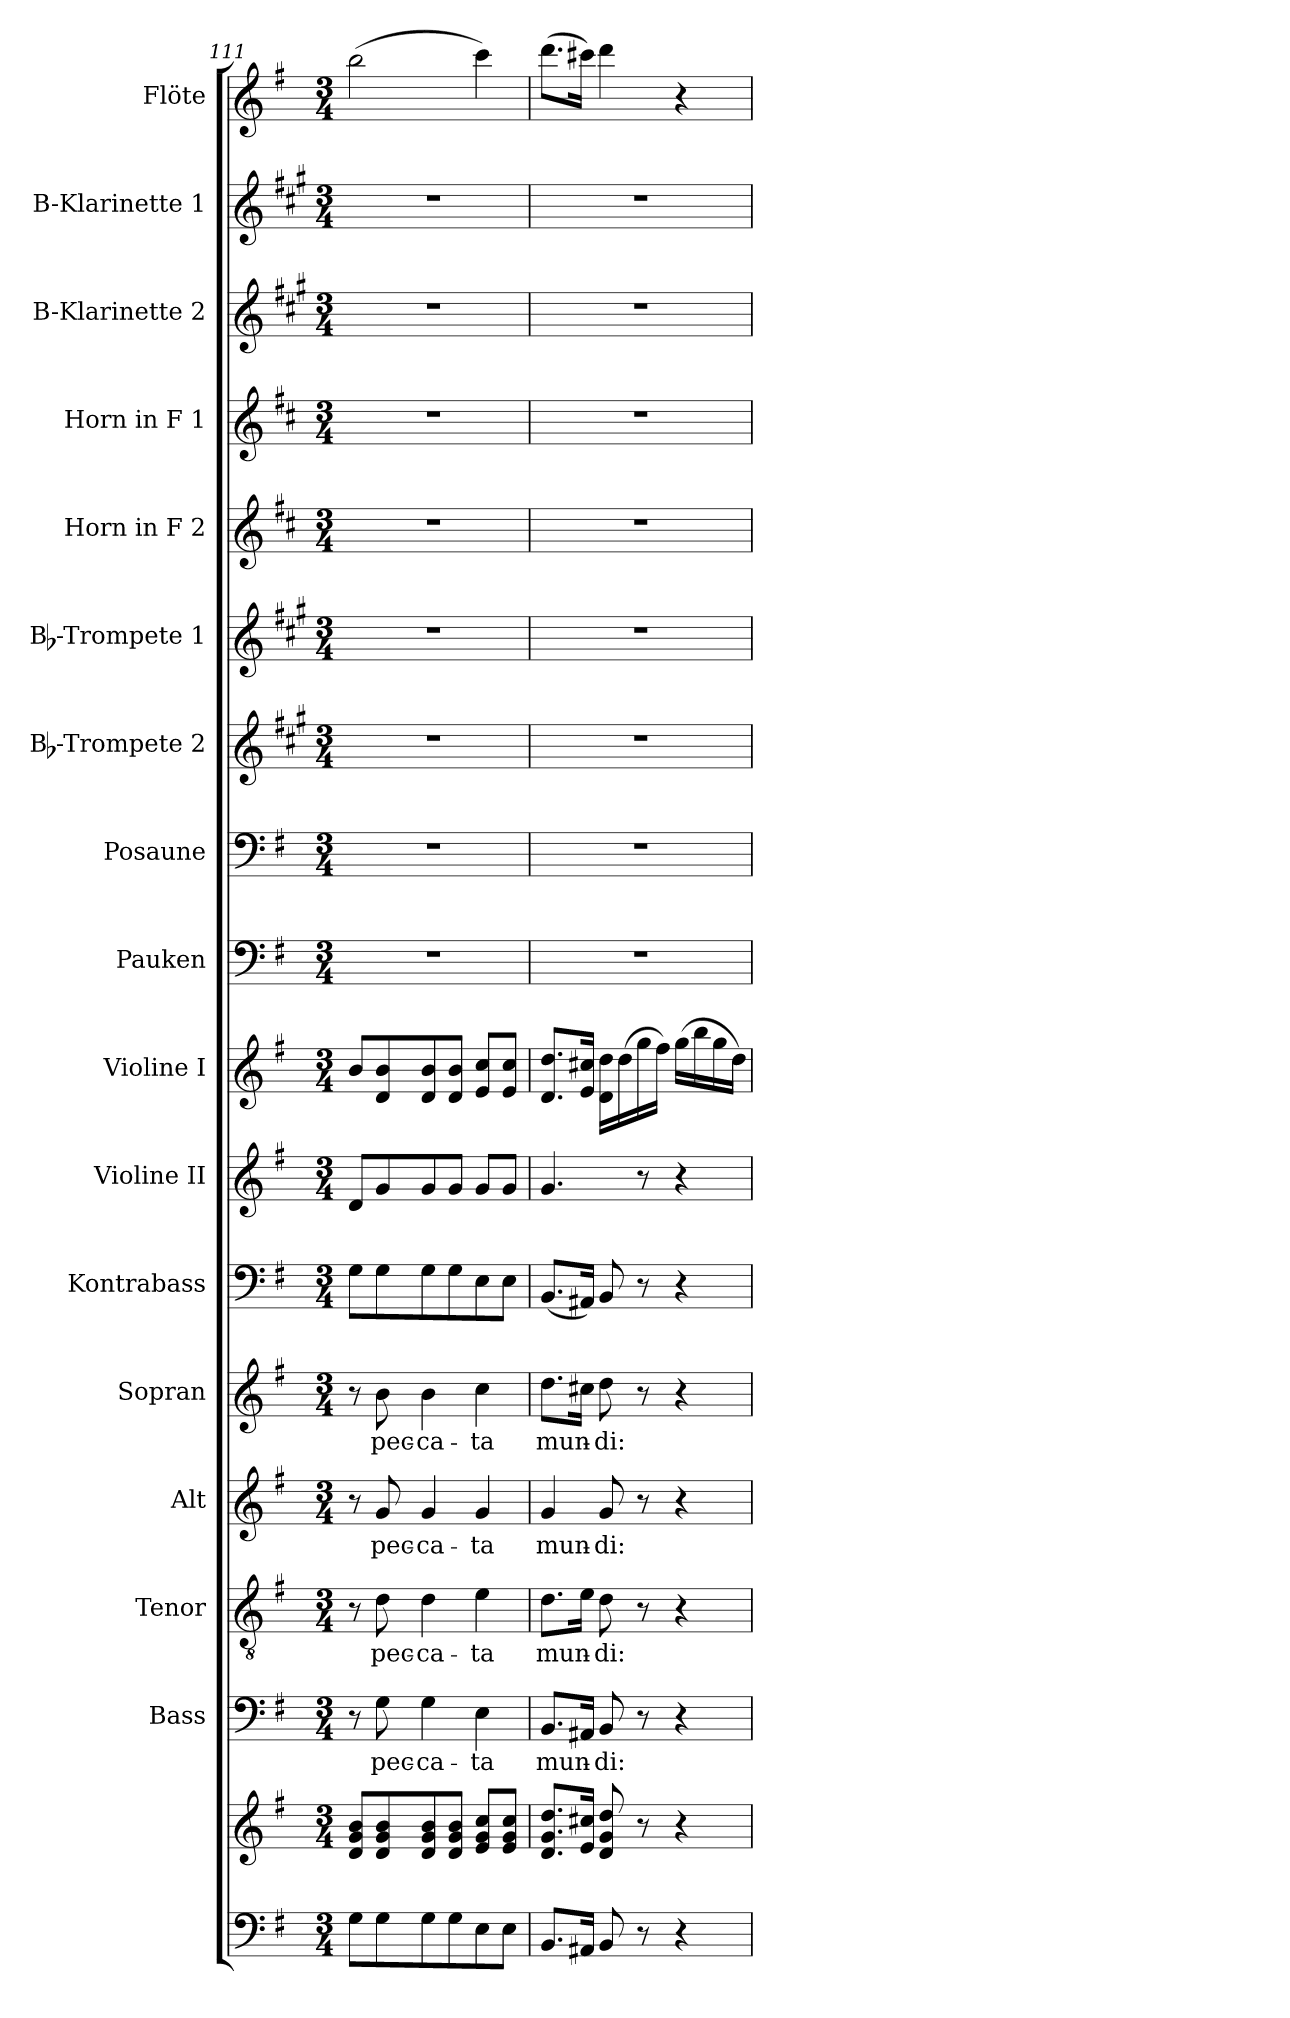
**kern	**kern	**kern	**text	**kern	**text	**kern	**text	**kern	**text	**kern	**kern	**kern	**kern	**kern	**kern	**kern	**kern	**kern	**kern	**kern	**kern
*part17	*part17	*part16	*part16	*part15	*part15	*part14	*part14	*part13	*part13	*part12	*part11	*part10	*part9	*part8	*part7	*part6	*part5	*part4	*part3	*part2	*part1
*staff18	*staff17	*staff16	*staff16	*staff15	*staff15	*staff14	*staff14	*staff13	*staff13	*staff12	*staff11	*staff10	*staff9	*staff8	*staff7	*staff6	*staff5	*staff4	*staff3	*staff2	*staff1
*	*	*I"Bass	*	*I"Tenor	*	*I"Alt	*	*I"Sopran	*	*I"Kontrabass	*I"Violine II	*I"Violine I	*I"Pauken	*I"Posaune	*I"Bb-Trompete 2	*I"Bb-Trompete 1	*I"Horn in F 2	*I"Horn in F 1	*I"B-Klarinette 2	*I"B-Klarinette 1	*I"Flöte
*	*	*I'B.	*	*I'T.	*	*I'A.	*	*I'S.	*	*I'Kb.	*I'Vl. II	*I'Vl. I	*I'Pk.	*I'Pos.	*I'Bb Trp. 2	*I'Bb Trp. 1	*I'Hrn. 2	*I'Hrn. 1	*I'B Kl. 2	*I'B Kl. 1	*I'Fl.
*clefF4	*clefG2	*clefF4	*	*clefGv2	*	*clefG2	*	*clefG2	*	*clefF4	*clefG2	*clefG2	*clefF4	*clefF4	*clefG2	*clefG2	*clefG2	*clefG2	*clefG2	*clefG2	*clefG2
*	*	*	*	*	*	*	*	*	*	*ITrd7c12	*	*	*	*	*ITrd1c2	*ITrd1c2	*ITrd4c7	*ITrd4c7	*ITrd1c2	*ITrd1c2	*
*k[f#]	*k[f#]	*k[f#]	*	*k[f#]	*	*k[f#]	*	*k[f#]	*	*k[f#]	*k[f#]	*k[f#]	*k[f#]	*k[f#]	*k[f#]	*k[f#]	*k[f#]	*k[f#]	*k[f#]	*k[f#]	*k[f#]
*G:	*G:	*G:	*	*G:	*	*G:	*	*G:	*	*G:	*G:	*G:	*G:	*G:	*G:	*G:	*G:	*G:	*G:	*G:	*G:
*M3/4	*M3/4	*M3/4	*	*M3/4	*	*M3/4	*	*M3/4	*	*M3/4	*M3/4	*M3/4	*M3/4	*M3/4	*M3/4	*M3/4	*M3/4	*M3/4	*M3/4	*M3/4	*M3/4
=111	=111	=111	=111	=111	=111	=111	=111	=111	=111	=111	=111	=111	=111	=111	=111	=111	=111	=111	=111	=111	=111
8G\L	8d/ 8g/ 8b/L	8r	.	8r	.	8r	.	8r	.	8GG\L	8d/L	8b/L	2.r	2.r	2.r	2.r	2.r	2.r	2.r	2.r	(>2bb\
!	!	!	!LO:LY:b	!	!LO:LY:b	!	!LO:LY:b	!	!LO:LY:b	!	!	!	!	!	!	!	!	!	!	!	!
8G\	8d/ 8g/ 8b/	8G\	pec-	8d\	pec-	8g/	pec-	8b\	pec-	8GG\	8g/	8d/ 8b/	.	.	.	.	.	.	.	.	.
!	!	!	!LO:LY:b	!	!LO:LY:b	!	!LO:LY:b	!	!LO:LY:b	!	!	!	!	!	!	!	!	!	!	!	!
8G\	8d/ 8g/ 8b/	4G\	-ca-	4d\	-ca-	4g/	-ca-	4b\	-ca-	8GG\	8g/	8d/ 8b/	.	.	.	.	.	.	.	.	.
8G\	8d/ 8g/ 8b/J	.	.	.	.	.	.	.	.	8GG\	8g/J	8d/ 8b/J	.	.	.	.	.	.	.	.	.
!	!	!	!LO:LY:b	!	!LO:LY:b	!	!LO:LY:b	!	!LO:LY:b	!	!	!	!	!	!	!	!	!	!	!	!
8E\	8e/ 8g/ 8cc/L	4E\	-ta	4e\	-ta	4g/	-ta	4cc\	-ta	8EE\	8g/L	8e/ 8cc/L	.	.	.	.	.	.	.	.	4ccc\)
8E\J	8e/ 8g/ 8cc/J	.	.	.	.	.	.	.	.	8EE\J	8g/J	8e/ 8cc/J	.	.	.	.	.	.	.	.	.
!!LO:PB:g=z
=112	=112	=112	=112	=112	=112	=112	=112	=112	=112	=112	=112	=112	=112	=112	=112	=112	=112	=112	=112	=112	=112
!	!	!	!LO:LY:b	!	!LO:LY:b	!	!LO:LY:b	!	!LO:LY:b	!	!	!	!	!	!	!	!	!	!	!	!
8.BB/L	8.d/ 8.g/ 8.dd/L	8.BB/L	mun-	8.d\L	mun-	4g/	mun-	8.dd\L	mun-	(<8.BBB/L	4.g/	8.d/ 8.dd/L	2.r	2.r	2.r	2.r	2.r	2.r	2.r	2.r	(>8.ddd\L
16AA#X/Jk	16e/ 16cc#X/Jk	16AA#X/Jk	.	16e\Jk	.	.	.	16cc#X\Jk	.	16AAA#X/Jk)	.	16e/ 16cc#X/Jk	.	.	.	.	.	.	.	.	16ccc#X\Jk)
!	!	!	!LO:LY:b	!	!LO:LY:b	!	!LO:LY:b	!	!LO:LY:b	!	!	!	!	!	!	!	!	!	!	!	!
8BB/	8d/ 8g/ 8dd/	8BB/	-di:	8d\	-di:	8g/	-di:	8dd\	-di:	8BBB/	.	16d\ 16dd\LL	.	.	.	.	.	.	.	.	4ddd\
.	.	.	.	.	.	.	.	.	.	.	.	(>16dd\	.	.	.	.	.	.	.	.	.
8r	8r	8r	.	8r	.	8r	.	8r	.	8r	8r	16gg\	.	.	.	.	.	.	.	.	.
.	.	.	.	.	.	.	.	.	.	.	.	16ff#\JJ)	.	.	.	.	.	.	.	.	.
4r	4r	4r	.	4r	.	4r	.	4r	.	4r	4r	(>16gg\LL	.	.	.	.	.	.	.	.	4r
.	.	.	.	.	.	.	.	.	.	.	.	16bb\	.	.	.	.	.	.	.	.	.
.	.	.	.	.	.	.	.	.	.	.	.	16gg\	.	.	.	.	.	.	.	.	.
.	.	.	.	.	.	.	.	.	.	.	.	16dd\JJ)	.	.	.	.	.	.	.	.	.
=	=	=	=	=	=	=	=	=	=	=	=	=	=	=	=	=	=	=	=	=	=
*-	*-	*-	*-	*-	*-	*-	*-	*-	*-	*-	*-	*-	*-	*-	*-	*-	*-	*-	*-	*-	*-
